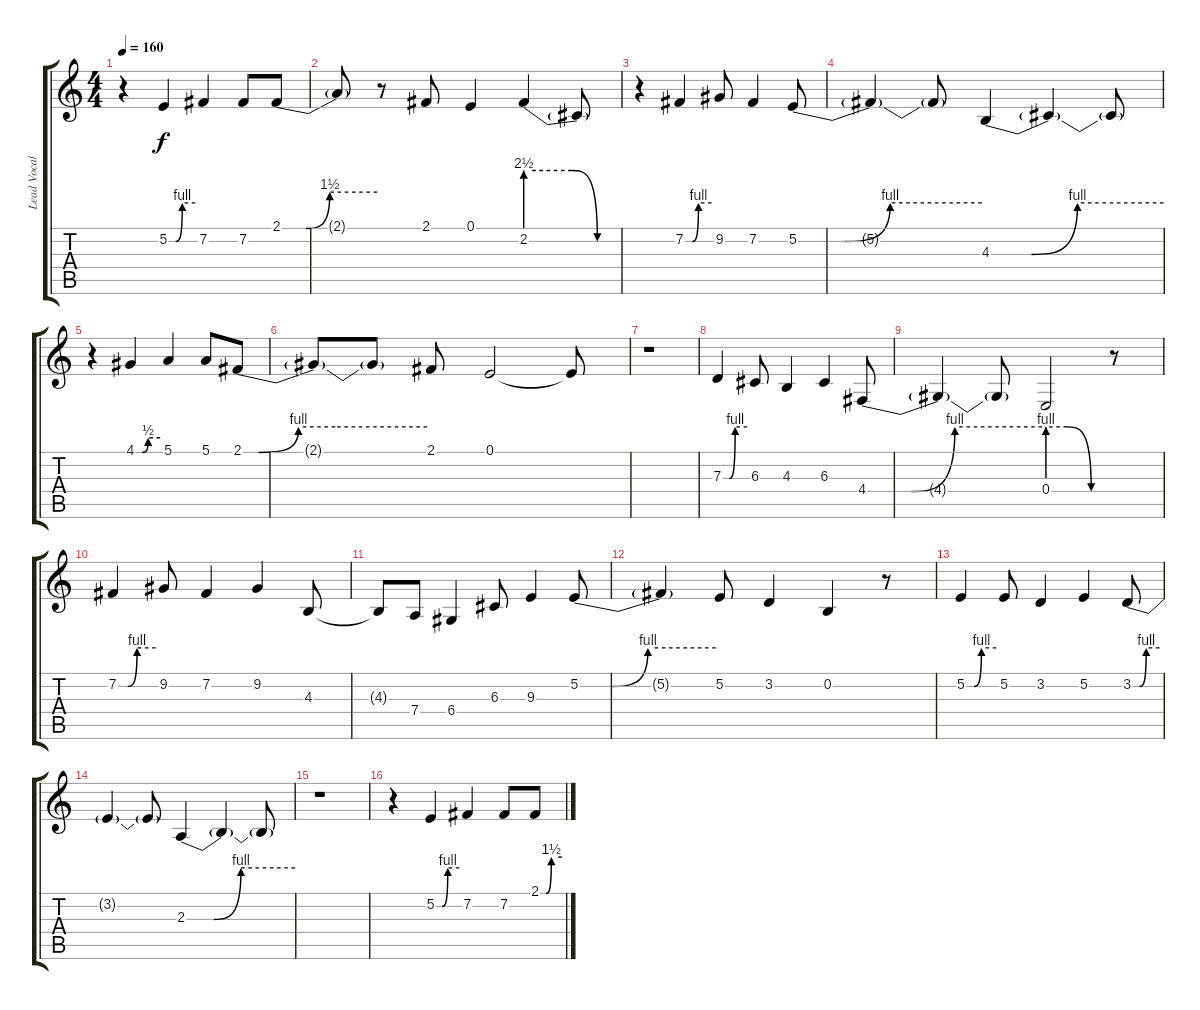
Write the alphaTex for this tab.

\track ("Lead Vocal" "Lead Vocal") {instrument lead2sawtooth}
\staff {score tabs}
\tuning (E4 B3 G3 D3 A2 E2) {hide}
\ts (4 4)
\tempo 160
\clef g2
\ks c
r.4{dy f} 5.2{be (custom 0 0 15 0 30 4 60 4)}.4 7.2.4 7.2.8 2.1{be (custom 0 0 15 0 30 6 60 6)}.8 |
2.1{t}.8 r.8 2.1.8 0.1.4 2.2{be (custom 0 10 29 10 45 0 60 0)}.4 2.2{t}.8 |
r.4 7.2{be (custom 0 0 16 0 30 4 60 4)}.4 9.2.8 7.2.4 5.2{be (custom 0 0 15 0 30 4 60 4)}.8 |
5.2{t}.4 5.2{t}.8 4.3{be (custom 0 0 14 0 30 4 60 4)}.4 4.3{t}.4 4.3{t}.8 |
r.4 4.1{be (custom 0 0 15 0 30 2 60 2)}.4 5.1.4 5.1.8 2.1{be (custom 0 0 5 0 18 4 30 4 60 4)}.8 |
2.1{t}.8 2.1{t}.8 2.1.8 0.1.2 0.1{t}.8 |
r.1 |
7.3{be (custom 0 0 15 0 30 4 60 4)}.4 6.3.8 4.3.4 6.3.4 4.4{be (custom 0 0 15 0 30 4 60 4)}.8 |
4.4{t}.4 4.4{t}.8 0.4{be (custom 0 4 20 4 45 0 60 0)}.2 r.8 |
7.2{be (custom 0 0 15 0 30 4 60 4)}.4 9.2.8 7.2.4 9.2.4 4.3.8 |
4.3{t}.8 7.4.8 6.4.4 6.3.8 9.3.4 5.2{be (custom 0 0 14 0 30 4 60 4)}.8 |
5.2{t}.4 5.2.8 3.2.4 0.2.4 r.8 |
5.2{be (custom 0 0 15 0 30 4 60 4)}.4 5.2.8 3.2.4 5.2.4 3.2{be (custom 0 0 15 0 30 4 60 4)}.8 |
3.2{t}.4 3.2{t}.8 2.3{be (custom 0 0 15 0 30 4 60 4)}.4 2.3{t}.4 2.3{t}.8 |
r.1 |
r.4 5.2{be (custom 0 0 15 0 30 4 60 4)}.4 7.2.4 7.2.8 2.1{be (custom 0 0 15 0 30 6 60 6)}.8
